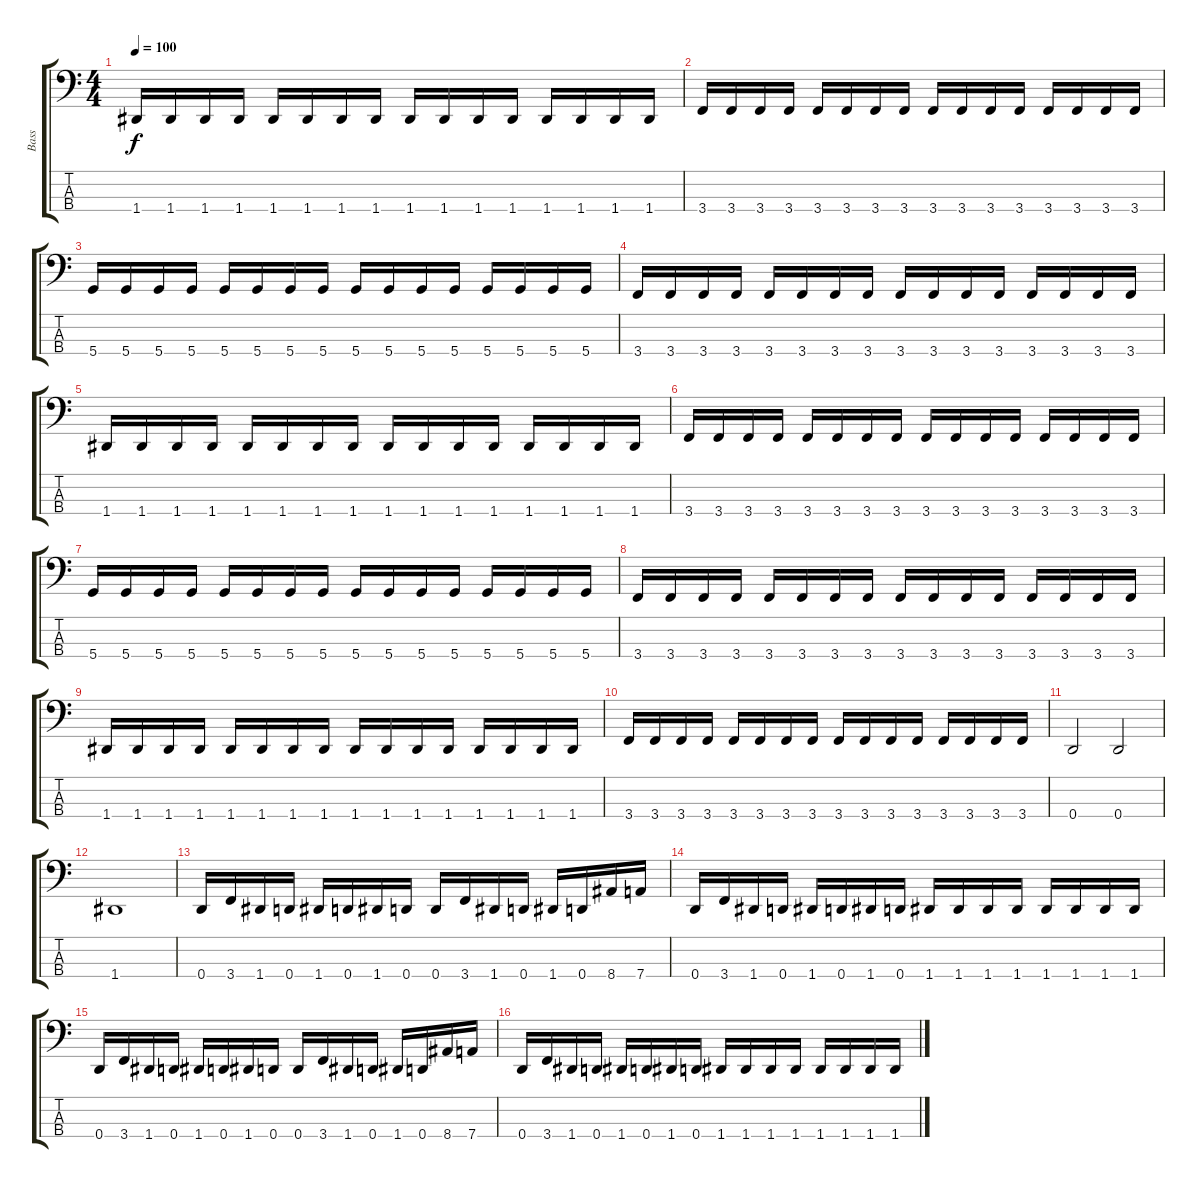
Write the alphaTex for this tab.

\track ("Bass" "Bass") {instrument slapbass1}
\staff {score tabs}
\tuning (G2 D2 A1 D1) {hide}
\ts (4 4)
\tempo 100
\clef f4
\ks c
1.4.16{dy f} 1.4.16 1.4.16 1.4.16 1.4.16 1.4.16 1.4.16 1.4.16 1.4.16 1.4.16 1.4.16 1.4.16 1.4.16 1.4.16 1.4.16 1.4.16 |
3.4.16 3.4.16 3.4.16 3.4.16 3.4.16 3.4.16 3.4.16 3.4.16 3.4.16 3.4.16 3.4.16 3.4.16 3.4.16 3.4.16 3.4.16 3.4.16 |
5.4.16 5.4.16 5.4.16 5.4.16 5.4.16 5.4.16 5.4.16 5.4.16 5.4.16 5.4.16 5.4.16 5.4.16 5.4.16 5.4.16 5.4.16 5.4.16 |
3.4.16 3.4.16 3.4.16 3.4.16 3.4.16 3.4.16 3.4.16 3.4.16 3.4.16 3.4.16 3.4.16 3.4.16 3.4.16 3.4.16 3.4.16 3.4.16 |
1.4.16 1.4.16 1.4.16 1.4.16 1.4.16 1.4.16 1.4.16 1.4.16 1.4.16 1.4.16 1.4.16 1.4.16 1.4.16 1.4.16 1.4.16 1.4.16 |
3.4.16 3.4.16 3.4.16 3.4.16 3.4.16 3.4.16 3.4.16 3.4.16 3.4.16 3.4.16 3.4.16 3.4.16 3.4.16 3.4.16 3.4.16 3.4.16 |
5.4.16 5.4.16 5.4.16 5.4.16 5.4.16 5.4.16 5.4.16 5.4.16 5.4.16 5.4.16 5.4.16 5.4.16 5.4.16 5.4.16 5.4.16 5.4.16 |
3.4.16 3.4.16 3.4.16 3.4.16 3.4.16 3.4.16 3.4.16 3.4.16 3.4.16 3.4.16 3.4.16 3.4.16 3.4.16 3.4.16 3.4.16 3.4.16 |
1.4.16 1.4.16 1.4.16 1.4.16 1.4.16 1.4.16 1.4.16 1.4.16 1.4.16 1.4.16 1.4.16 1.4.16 1.4.16 1.4.16 1.4.16 1.4.16 |
3.4.16 3.4.16 3.4.16 3.4.16 3.4.16 3.4.16 3.4.16 3.4.16 3.4.16 3.4.16 3.4.16 3.4.16 3.4.16 3.4.16 3.4.16 3.4.16 |
0.4.2{volume 16 balance 0} 0.4.2{balance 16} |
1.4.1{balance 8} |
0.4.16 3.4.16 1.4.16 0.4.16 1.4.16 0.4.16 1.4.16 0.4.16 0.4.16 3.4.16 1.4.16 0.4.16 1.4.16 0.4.16 8.4.16 7.4.16 |
0.4.16 3.4.16 1.4.16 0.4.16 1.4.16 0.4.16 1.4.16 0.4.16 1.4.16 1.4.16 1.4.16 1.4.16 1.4.16 1.4.16 1.4.16 1.4.16 |
0.4.16 3.4.16 1.4.16 0.4.16 1.4.16 0.4.16 1.4.16 0.4.16 0.4.16 3.4.16 1.4.16 0.4.16 1.4.16 0.4.16 8.4.16 7.4.16 |
0.4.16 3.4.16 1.4.16 0.4.16 1.4.16 0.4.16 1.4.16 0.4.16 1.4.16 1.4.16 1.4.16 1.4.16 1.4.16 1.4.16 1.4.16 1.4.16
